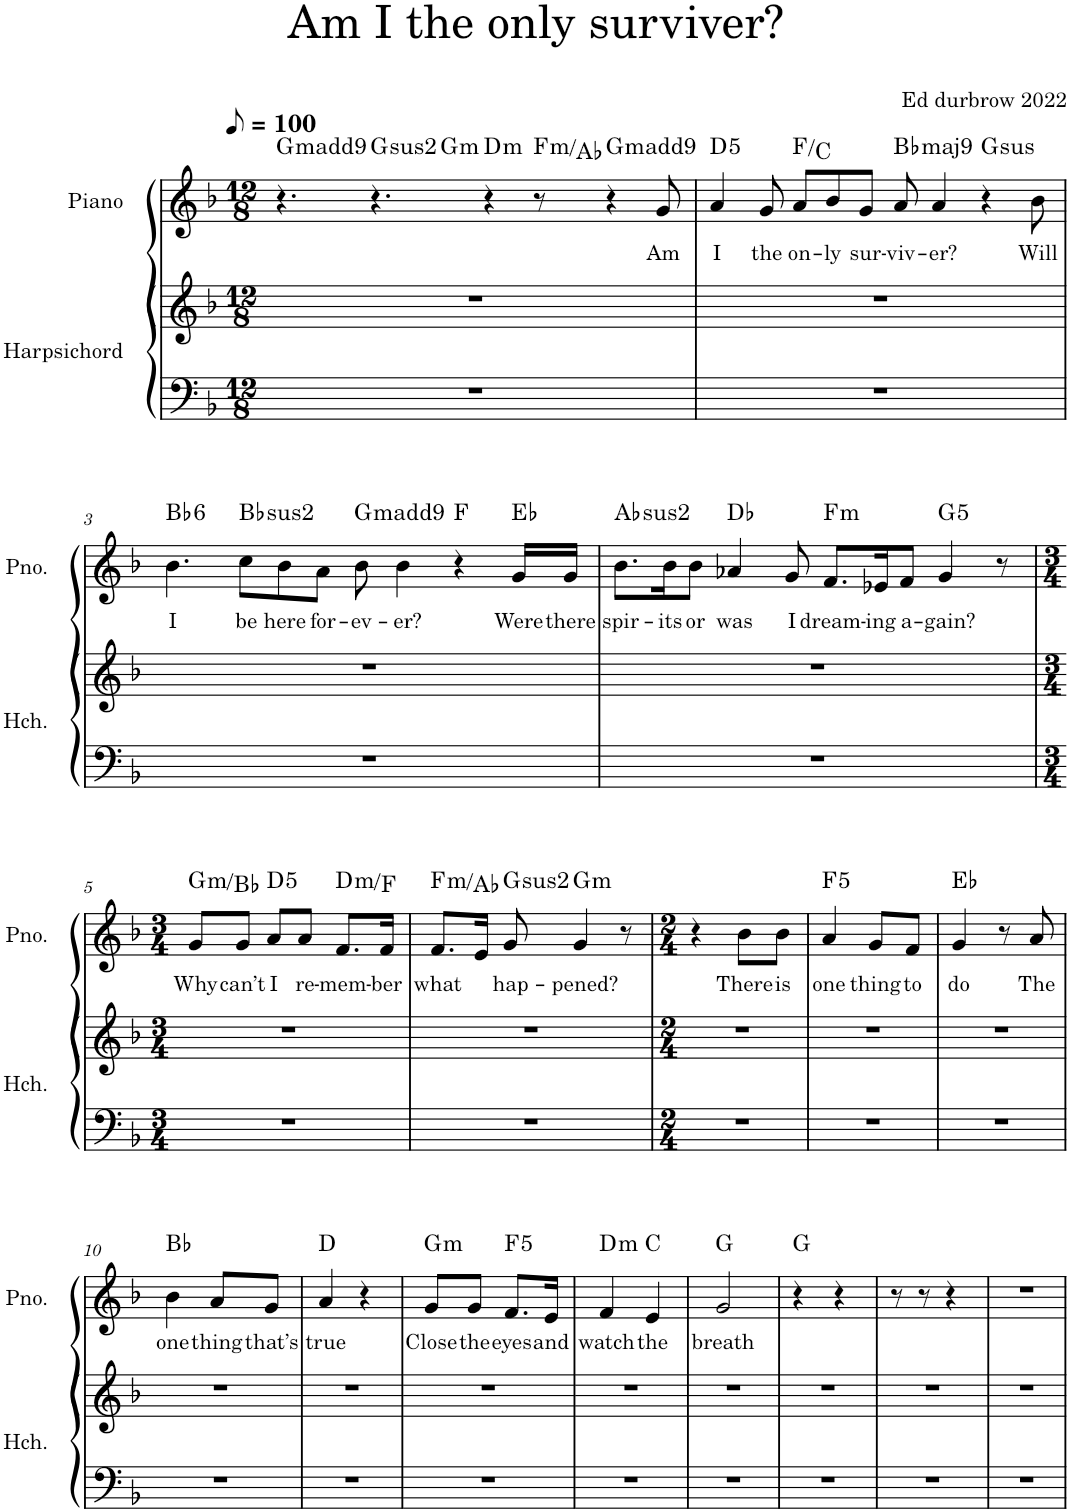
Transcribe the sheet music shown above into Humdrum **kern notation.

**kern	**kern	**kern	**text	**harte
*part2	*part2	*part1	*part1	*part1
*staff3	*staff2	*staff1	*staff1	*
*I"Harpsichord	*	*I"Piano	*	*
*I'Hch.	*	*I'Pno.	*	*
*clefF4	*clefG2	*clefG2	*	*
*k[b-]	*k[b-]	*k[b-]	*	*
*M12/8	*M12/8	*M12/8	*	*
*MM50	*MM50	*MM50	*	*
=1	=1	=1	=1	=1
!	!	!	!	!LO:H:kt=m
*	*	*^	*	*
1.r	1.r	4.r	2ryy	.	G:min(9)
!	!	!	!	!	!LO:H:kt=2
.	.	4.r	.	.	G:(1,2,5)
.	.	.	8ryy	.	.
!	!	!	!	!	!LO:H:kt=m
.	.	.	2..ryy	.	G:min
!	!	!	!	!	!LO:H:kt=m
.	.	4r	.	.	D:min
!	!	!	!	!	!LO:H:kt=m
.	.	8r	.	.	F:min/b3
!	!	!	!	!	!LO:H:kt=m
.	.	4r	.	.	G:min(9)
!	!	!	!	!LO:LY:b	!
.	.	8g/	.	Am	.
=2	=2	=2	=2	=2	=2
!	!	!	!	!LO:LY:b	!LO:H:kt=5
*	*	*v	*v	*	*
1.r	1.r	4a/	I	D:(1,5)
!	!	!	!LO:LY:b	!
.	.	8g/	the	.
!	!	!	!LO:LY:b	!
.	.	8a/L	on-	F:maj/5
!	!	!	!LO:LY:b	!
.	.	8b-/	-ly	.
!	!	!	!LO:LY:b	!
.	.	8g/J	sur-	.
!	!	!	!LO:LY:b	!LO:H:kt=maj9
.	.	8a/	viv-	Bb:maj9
!	!	!	!LO:LY:b	!
.	.	4a/	-er?	.
!	!	!	!	!LO:H:kt=sus
.	.	4r	.	G:sus4
!	!	!	!LO:LY:b	!
.	.	8b-\	Will	.
!!LO:LB:g=z
=3	=3	=3	=3	=3
!	!	!	!LO:LY:b	!LO:H:kt=6
1.r	1.r	4.b-\	I	Bb:maj6
!	!	!	!LO:LY:b	!LO:H:kt=2
.	.	8cc\L	be	Bb:(1,2,5)
!	!	!	!LO:LY:b	!
.	.	8b-\	here	.
!	!	!	!LO:LY:b	!
.	.	8a\J	for-	.
!	!	!	!LO:LY:b	!LO:H:kt=m
.	.	8b-\	-ev-	G:min(9)
!	!	!	!LO:LY:b	!
.	.	4b-\	-er?	.
.	.	4r	.	F:maj
!	!	!	!LO:LY:b	!
.	.	16g/LL	Were	Eb:maj
!	!	!	!LO:LY:b	!
.	.	16g/JJ	there	.
=4	=4	=4	=4	=4
!	!	!	!LO:LY:b	!LO:H:kt=2
1.r	1.r	8.b-\L	spir-	Ab:(1,2,5)
!	!	!	!LO:LY:b	!
.	.	16b-\K	-its	.
!	!	!	!LO:LY:b	!
.	.	8b-\J	or	.
!	!	!	!LO:LY:b	!
.	.	4a-X/	was	Db:maj
!	!	!	!LO:LY:b	!
.	.	8g/	I	.
!	!	!	!LO:LY:b	!LO:H:kt=m
.	.	8.f/L	dream-	F:min
!	!	!	!LO:LY:b	!
.	.	16e-X/K	-ing	.
!	!	!	!LO:LY:b	!
.	.	8f/J	a-	.
!	!	!	!LO:LY:b	!LO:H:kt=5
.	.	4g/	-gain?	G:(1,5)
.	.	8r	.	.
!!LO:LB:g=z
=5	=5	=5	=5	=5
*M3/4	*M3/4	*M3/4	*	*
!	!	!	!LO:LY:b	!LO:H:kt=m
2.r	2.r	8g/L	Why	G:min/b3
!	!	!	!LO:LY:b	!
.	.	8g/J	can’t	.
!	!	!	!LO:LY:b	!LO:H:kt=5
.	.	8a/L	I	D:(1,5)
!	!	!	!LO:LY:b	!
.	.	8a/J	re-	.
!	!	!	!LO:LY:b	!LO:H:kt=m
.	.	8.f/L	-mem-	D:min/b3
!	!	!	!LO:LY:b	!
.	.	16f/Jk	-ber	.
=6	=6	=6	=6	=6
!	!	!	!LO:LY:b	!LO:H:kt=m
2.r	2.r	8.f/L	what	F:min/b3
.	.	16e/Jk	.	.
!	!	!	!LO:LY:b	!LO:H:kt=2
.	.	8g/	hap-	G:(1,2,5)
!	!	!	!LO:LY:b	!LO:H:kt=m
.	.	4g/	-pened?	G:min
.	.	8r	.	.
=7	=7	=7	=7	=7
*M2/4	*M2/4	*M2/4	*	*
2r	2r	4r	.	.
!	!	!	!LO:LY:b	!
.	.	8b-\L	There	.
!	!	!	!LO:LY:b	!
.	.	8b-\J	is	.
=8	=8	=8	=8	=8
!	!	!	!LO:LY:b	!LO:H:kt=5
2r	2r	4a/	one	F:(1,5)
!	!	!	!LO:LY:b	!
.	.	8g/L	thing	.
!	!	!	!LO:LY:b	!
.	.	8f/J	to	.
=9	=9	=9	=9	=9
!	!	!	!LO:LY:b	!
2r	2r	4g/	do	Eb:maj
.	.	8r	.	.
!	!	!	!LO:LY:b	!
.	.	8a/	The	.
!!LO:LB:g=z
=10	=10	=10	=10	=10
!	!	!	!LO:LY:b	!
2r	2r	4b-\	one	Bb:maj
!	!	!	!LO:LY:b	!
.	.	8a/L	thing	.
!	!	!	!LO:LY:b	!
.	.	8g/J	that’s	.
=11	=11	=11	=11	=11
!	!	!	!LO:LY:b	!
2r	2r	4a/	true	D:maj
.	.	4r	.	.
=12	=12	=12	=12	=12
!	!	!	!LO:LY:b	!LO:H:kt=m
2r	2r	8g/L	Close	G:min
!	!	!	!LO:LY:b	!
.	.	8g/J	the	.
!	!	!	!LO:LY:b	!LO:H:kt=5
.	.	8.f/L	eyes	F:(1,5)
!	!	!	!LO:LY:b	!
.	.	16e/Jk	and	.
=13	=13	=13	=13	=13
!	!	!	!LO:LY:b	!LO:H:kt=m
2r	2r	4f/	watch	D:min
!	!	!	!LO:LY:b	!
.	.	4e/	the	C:maj
=14	=14	=14	=14	=14
!	!	!	!LO:LY:b	!
2r	2r	2g/	breath	G:maj
=15	=15	=15	=15	=15
2r	2r	4r	.	G:maj
.	.	4r	.	.
=16	=16	=16	=16	=16
2r	2r	8r	.	.
.	.	8r	.	.
.	.	4r	.	.
=17	=17	=17	=17	=17
2r	2r	2r	.	.
=	=	=	=	=
*-	*-	*-	*-	*-
